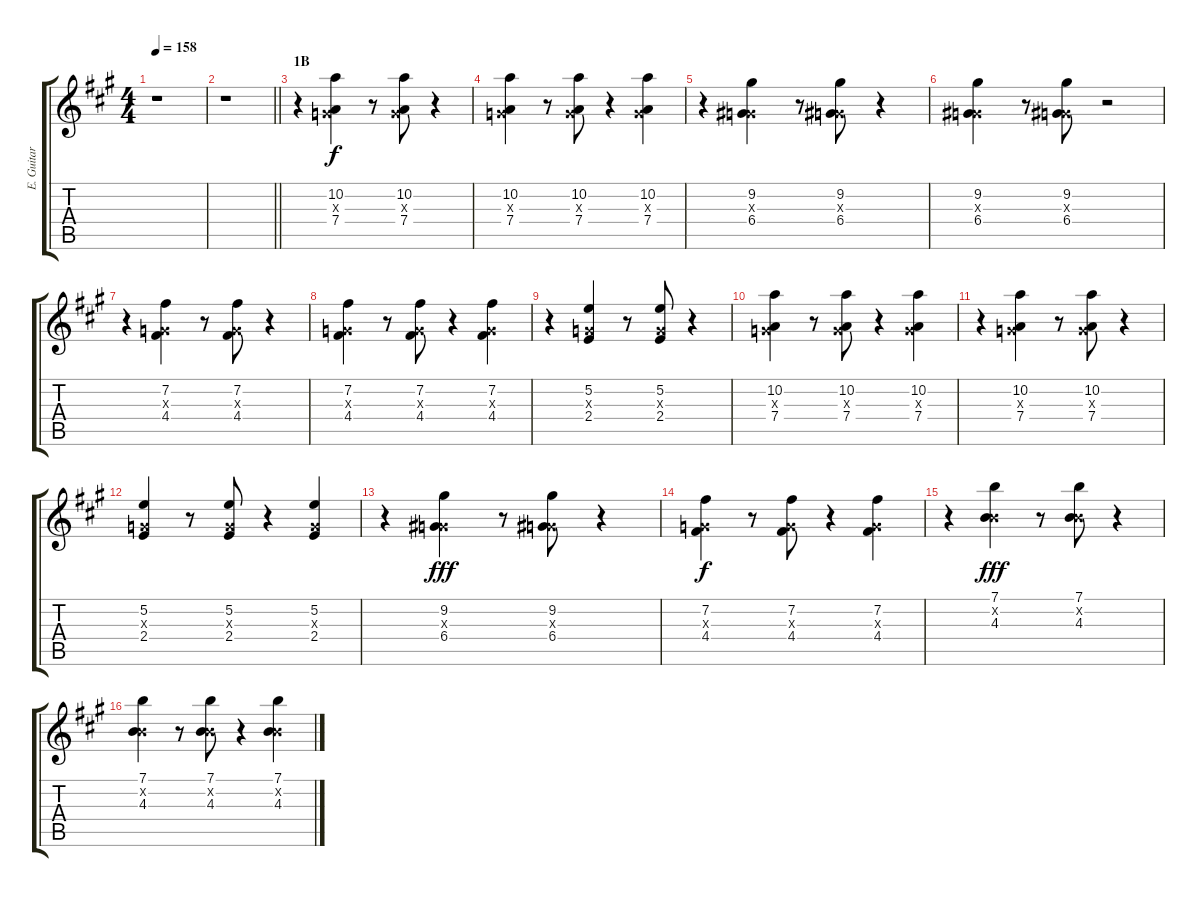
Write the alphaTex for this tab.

\track ("E. Guitar IV" "E. Guitar ") {instrument electricguitarclean}
\staff {score tabs}
\tuning (E4 B3 G3 D3 A2 E2) {hide}
\ts (4 4)
\tempo 158
\clef g2
\ks a
r.1{dy fff} |
\barLineRight lightlight
r.1 |
\section ("" "1B")
r.4 (10.2 0.3{x} 7.4).4{dy f} r.8 (10.2 0.3{x} 7.4).8 r.4 |
(10.2 0.3{x} 7.4).4 r.8 (10.2 0.3{x} 7.4).8 r.4 (10.2 0.3{x} 7.4).4 |
r.4 (9.2 0.3{x} 6.4).4 r.8 (9.2 0.3{x} 6.4).8 r.4 |
(9.2 0.3{x} 6.4).4 r.8 (9.2 0.3{x} 6.4).8 r.2 |
r.4 (7.2 0.3{x} 4.4).4 r.8 (7.2 0.3{x} 4.4).8 r.4 |
(7.2 0.3{x} 4.4).4 r.8 (7.2 0.3{x} 4.4).8 r.4 (7.2 0.3{x} 4.4).4 |
r.4 (5.2 0.3{x} 2.4).4 r.8 (5.2 0.3{x} 2.4).8 r.4 |
(10.2 0.3{x} 7.4).4 r.8 (10.2 0.3{x} 7.4).8 r.4 (10.2 0.3{x} 7.4).4 |
r.4 (10.2 0.3{x} 7.4).4 r.8 (10.2 0.3{x} 7.4).8 r.4 |
(5.2 0.3{x} 2.4).4 r.8 (5.2 0.3{x} 2.4).8 r.4 (5.2 0.3{x} 2.4).4 |
r.4 (9.2 0.3{x} 6.4).4{dy fff} r.8 (9.2 0.3{x} 6.4).8 r.4 |
(7.2 0.3{x} 4.4).4{dy f} r.8 (7.2 0.3{x} 4.4).8 r.4 (7.2 0.3{x} 4.4).4 |
r.4 (7.1 0.2{x} 4.3).4{dy fff} r.8 (7.1 0.2{x} 4.3).8 r.4 |
(7.1 0.2{x} 4.3).4 r.8 (7.1 0.2{x} 4.3).8 r.4 (7.1 0.2{x} 4.3).4
